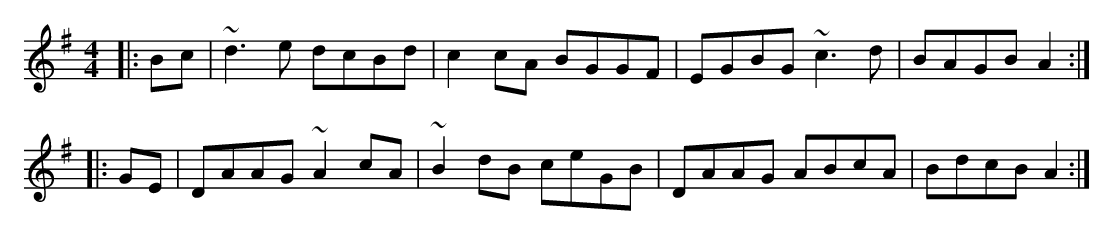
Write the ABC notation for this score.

X:1
M:4/4
K:Emin
|:Bc|~d3e dcBd|c2cA BGGF|EGBG ~c3d|BAGB A2:|
|:GE|DAAG ~A2cA|~B2dB ceGB|DAAG ABcA|BdcB A2:|
